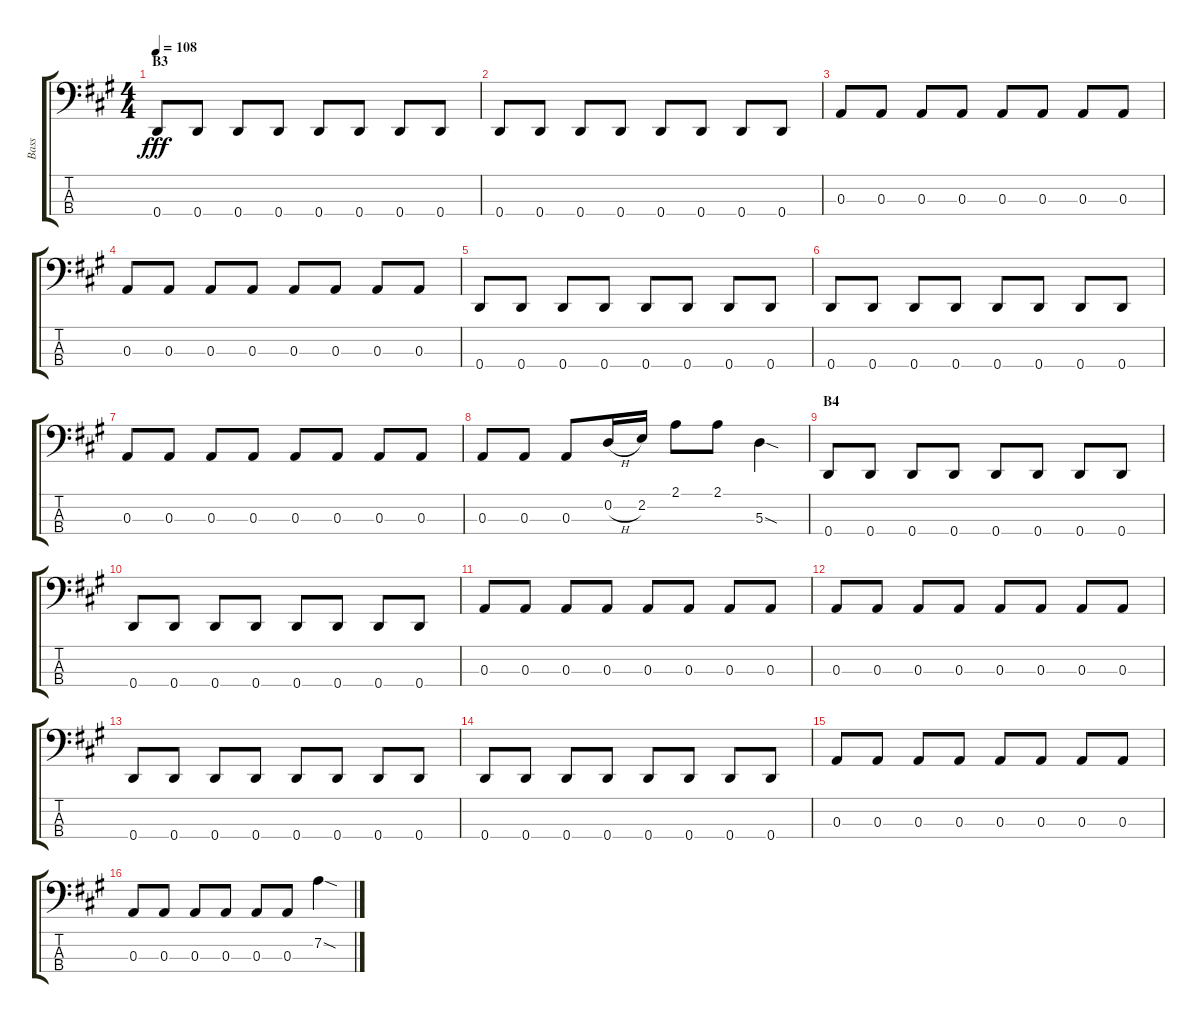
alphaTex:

\track ("Bass" "Bass") {instrument electricbassfinger}
\staff {score tabs}
\tuning (G2 D2 A1 D1) {hide}
\ts (4 4)
\section ("" "B3")
\tempo 108
\clef f4
\ks a
0.4.8{dy fff} 0.4.8 0.4.8 0.4.8 0.4.8 0.4.8 0.4.8 0.4.8 |
0.4.8 0.4.8 0.4.8 0.4.8 0.4.8 0.4.8 0.4.8 0.4.8 |
0.3.8 0.3.8 0.3.8 0.3.8 0.3.8 0.3.8 0.3.8 0.3.8 |
0.3.8 0.3.8 0.3.8 0.3.8 0.3.8 0.3.8 0.3.8 0.3.8 |
0.4.8 0.4.8 0.4.8 0.4.8 0.4.8 0.4.8 0.4.8 0.4.8 |
0.4.8 0.4.8 0.4.8 0.4.8 0.4.8 0.4.8 0.4.8 0.4.8 |
0.3.8 0.3.8 0.3.8 0.3.8 0.3.8 0.3.8 0.3.8 0.3.8 |
0.3.8 0.3.8 0.3.8 0.2{h}.16 2.2.16 2.1.8 2.1.8 5.3{sod}.4 |
\section ("" "B4")
0.4.8 0.4.8 0.4.8 0.4.8 0.4.8 0.4.8 0.4.8 0.4.8 |
0.4.8 0.4.8 0.4.8 0.4.8 0.4.8 0.4.8 0.4.8 0.4.8 |
0.3.8 0.3.8 0.3.8 0.3.8 0.3.8 0.3.8 0.3.8 0.3.8 |
0.3.8 0.3.8 0.3.8 0.3.8 0.3.8 0.3.8 0.3.8 0.3.8 |
0.4.8 0.4.8 0.4.8 0.4.8 0.4.8 0.4.8 0.4.8 0.4.8 |
0.4.8 0.4.8 0.4.8 0.4.8 0.4.8 0.4.8 0.4.8 0.4.8 |
0.3.8 0.3.8 0.3.8 0.3.8 0.3.8 0.3.8 0.3.8 0.3.8 |
0.3.8 0.3.8 0.3.8 0.3.8 0.3.8 0.3.8 7.2{sod}.4
